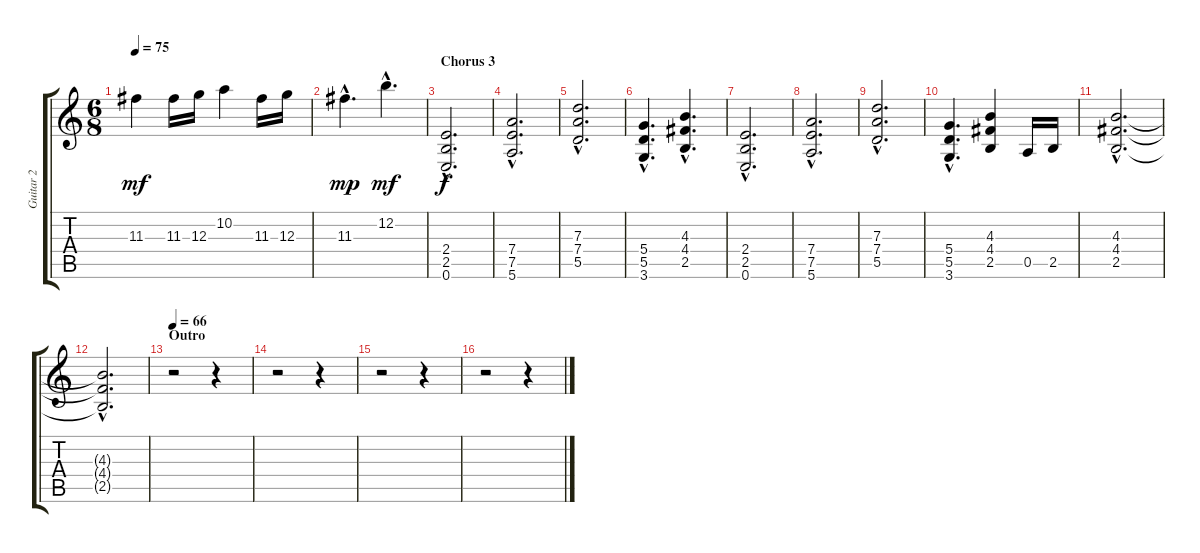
\track ("Guitar 2" "Guitar 2") {instrument distortionguitar}
\staff {score tabs}
\tuning (E4 B3 G3 D3 A2 E2) {hide}
\ts (6 8)
\tempo 75
\clef g2
\ks c
11.3.4{dy mf} 11.3.16 12.3.16 10.2.4 11.3.16 12.3.16 |
11.3{hac}.4{d dy mp} 12.2{hac}.4{d dy mf} |
\section ("" "Chorus 3")
(2.4{hac} 2.5{hac} 0.6{hac}).2{d dy f} |
(7.4{hac} 7.5{hac} 5.6{hac}).2{d} |
(7.3{hac} 7.4{hac} 5.5{hac}).2{d} |
(5.4{hac} 5.5{hac} 3.6{hac}).4{d} (4.3{hac} 4.4{hac} 2.5{hac}).4{d} |
(2.4{hac} 2.5{hac} 0.6{hac}).2{d} |
(7.4{hac} 7.5{hac} 5.6{hac}).2{d} |
(7.3{hac} 7.4{hac} 5.5{hac}).2{d} |
(5.4{hac} 5.5{hac} 3.6{hac}).4{d} (4.3 4.4 2.5).4 0.5.16 2.5.16 |
(4.3{hac} 4.4{hac} 2.5{hac}).2{d volume 4} |
(4.3{hac t} 4.4{hac t} 2.5{hac t}).2{d} |
\section ("" "Outro")
\tempo 66
r.2 r.4 |
r.2 r.4 |
r.2 r.4 |
r.2 r.4
